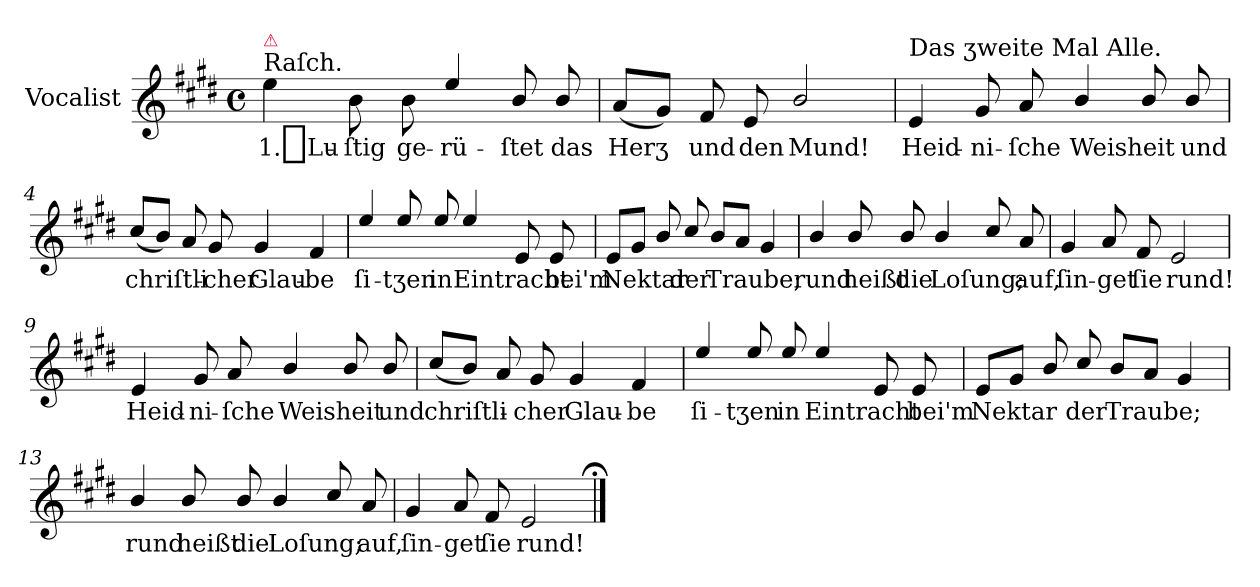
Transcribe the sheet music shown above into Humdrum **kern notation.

**kern	**text
*part1	*part1
*staff1	*staff1
*I"Vocalist	*
*clefG2	*
*k[f#c#g#d#]	*
*E:	*
*M4/4	*
*met(c)	*
=1	=1
!LO:TX:a:t=Raſch.	!
!LO:TX:a:color=crimson:t=⚠	!
4ee	1._Lu-
8b	-ſtig
8b	ge-
4ee/	-rü-
8b/	-ſtet
8b/	das
=2	=2
(>8aL	Herʒ
8g#J)	.
8f#	und
8e	den
2b/	Mund!
=3	=3
!LO:TX:a:t=Das ʒweite Mal Alle.	!
4e	Heid-
8g#	-ni-
8a	-ſche
4b/	Weisheit
8b/	.
8b/	und
=4	=4
(8cc#/L	chriſtli-
8bJ)	.
8a	.
8g#	-cher
4g#	Glau-
4f#	-be
=5	=5
4ee/	ſi-
8ee/	-tʒen
8ee/	in
4ee/	Eintracht
8e	.
8e	bei'm
=6	=6
8eL	Nektar
8g#J	.
8b/	.
8cc#/	der
8b/L	Traube;
8aJ	.
4g#	.
=7	=7
4b/	rund
8b/	heißt
8b/	die
4b/	Loſung;
8cc#/	.
8a	auf,
=8	=8
4g#	ſin-
8a	-get
8f#	ſie
2e	rund!
=9	=9
4e	Heid-
8g#	-ni-
8a	-ſche
4b/	Weisheit
8b/	.
8b/	und
=10	=10
(8cc#/L	chriſtli-
8bJ)	.
8a	.
8g#	-cher
4g#	Glau-
4f#	-be
=11	=11
4ee/	ſi-
8ee/	-tʒen
8ee/	in
4ee/	Eintracht
8e	.
8e	bei'm
=12	=12
8eL	Nektar
8g#J	.
8b/	.
8cc#/	der
8b/L	Traube;
8aJ	.
4g#	.
=13	=13
4b/	rund
8b/	heißt
8b/	die
4b/	Loſung;
8cc#/	.
8a	auf,
=14	=14
4g#	ſin-
8a	-get
8f#	ſie
2e	rund!
==;	==;
*-	*-
